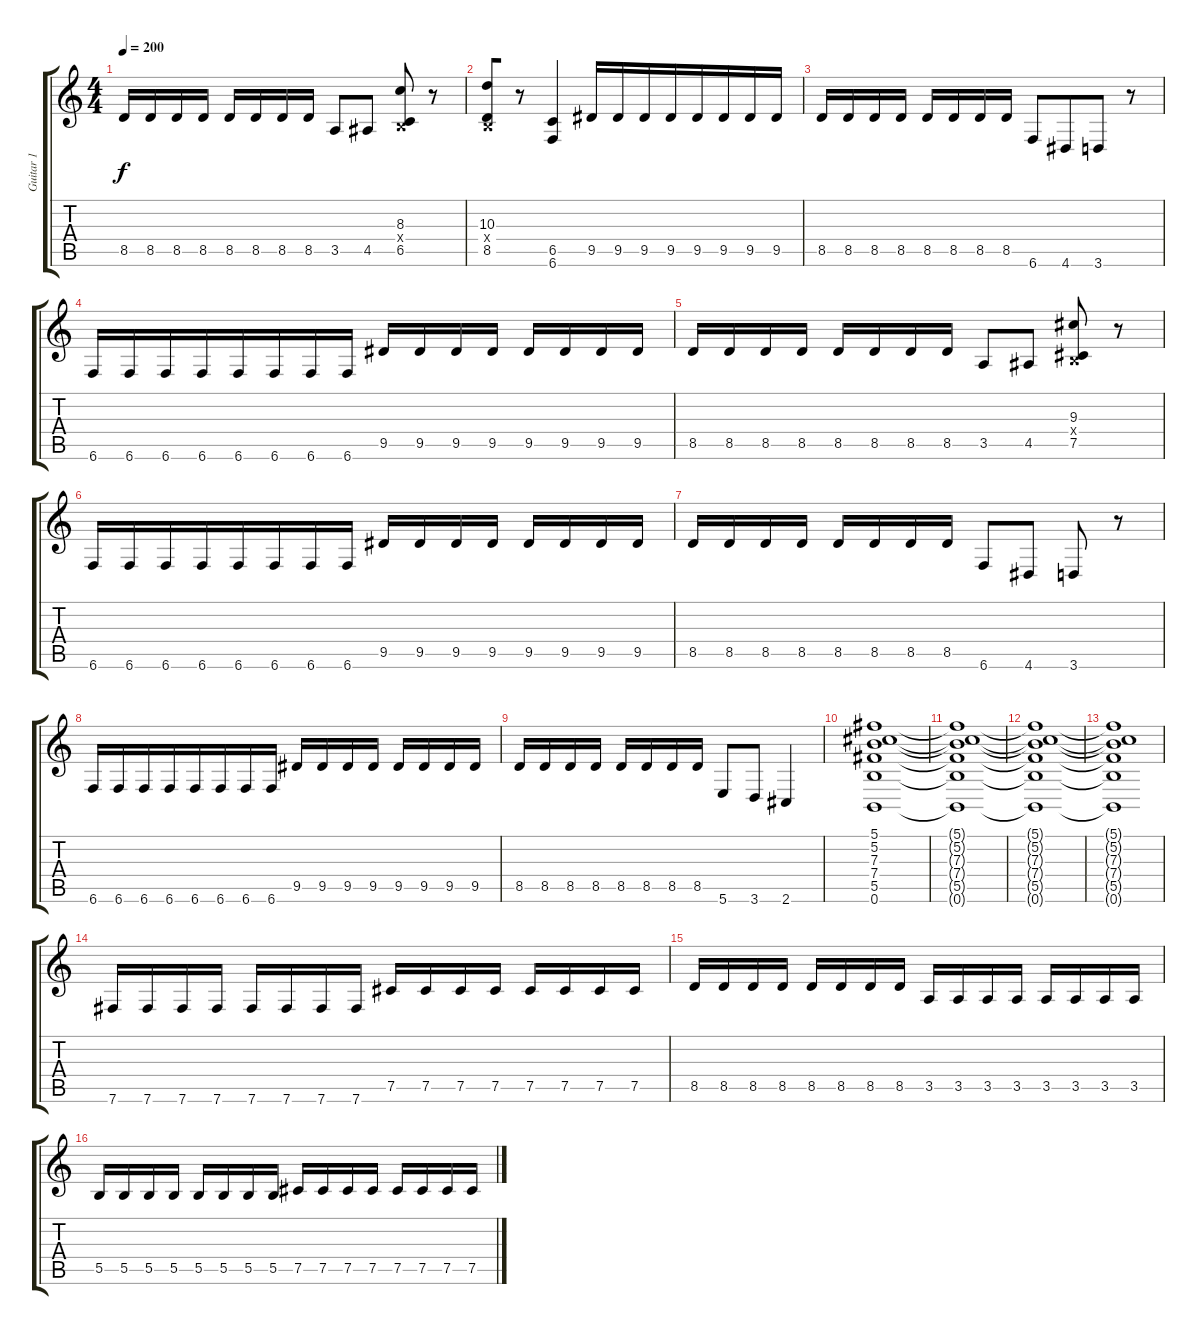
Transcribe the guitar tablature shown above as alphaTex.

\track ("Guitar 1" "Guitar 1") {instrument distortionguitar}
\staff {score tabs}
\tuning (Db4 Ab3 E3 B2 Gb2 B1) {hide}
\ts (4 4)
\tempo 200
\clef g2
\ks c
8.5.16{dy f beam merge} 8.5.16 8.5.16{beam merge} 8.5.16 8.5.16 8.5.16{beam merge} 8.5.16{beam merge} 8.5.16 3.5.8{beam merge} 4.5.8 (8.3 0.4{x} 6.5).8 r.8 |
(10.3 0.4{x} 8.5).8{beam merge} r.8 (6.5 6.6).4{beam merge} 9.5.16{beam merge} 9.5.16{beam merge} 9.5.16{beam merge} 9.5.16{beam merge} 9.5.16 9.5.16 9.5.16 9.5.16 |
8.5.16 8.5.16{beam merge} 8.5.16 8.5.16 8.5.16 8.5.16 8.5.16{beam merge} 8.5.16 6.6.8 4.6.8{beam merge} 3.6.8 r.8 |
6.6.16 6.6.16{beam merge} 6.6.16{beam merge} 6.6.16{beam merge} 6.6.16 6.6.16{beam merge} 6.6.16{beam merge} 6.6.16 9.5.16{beam merge} 9.5.16 9.5.16 9.5.16 9.5.16{beam merge} 9.5.16{beam merge} 9.5.16{beam merge} 9.5.16 |
8.5.16{beam merge} 8.5.16 8.5.16{beam merge} 8.5.16 8.5.16 8.5.16{beam merge} 8.5.16{beam merge} 8.5.16 3.5.8{beam merge} 4.5.8 (9.3 0.4{x} 7.5).8 r.8 |
6.6.16 6.6.16{beam merge} 6.6.16{beam merge} 6.6.16{beam merge} 6.6.16 6.6.16{beam merge} 6.6.16{beam merge} 6.6.16 9.5.16{beam merge} 9.5.16 9.5.16 9.5.16 9.5.16{beam merge} 9.5.16{beam merge} 9.5.16{beam merge} 9.5.16 |
8.5.16{beam merge} 8.5.16 8.5.16{beam merge} 8.5.16 8.5.16 8.5.16{beam merge} 8.5.16{beam merge} 8.5.16 6.6.8{beam merge} 4.6.8 3.6.8 r.8 |
6.6.16 6.6.16{beam merge} 6.6.16{beam merge} 6.6.16{beam merge} 6.6.16 6.6.16{beam merge} 6.6.16{beam merge} 6.6.16 9.5.16{beam merge} 9.5.16 9.5.16 9.5.16 9.5.16{beam merge} 9.5.16{beam merge} 9.5.16{beam merge} 9.5.16 |
8.5.16{beam merge} 8.5.16 8.5.16{beam merge} 8.5.16 8.5.16 8.5.16{beam merge} 8.5.16{beam merge} 8.5.16 5.6.8{beam merge} 3.6.8 2.6.4 |
(5.1 5.2 7.3 7.4 5.5 0.6).1 |
(5.1{t} 5.2{t} 7.3{t} 7.4{t} 5.5{t} 0.6{t}).1 |
(5.1{t} 5.2{t} 7.3{t} 7.4{t} 5.5{t} 0.6{t}).1 |
(5.1{t} 5.2{t} 7.3{t} 7.4{t} 5.5{t} 0.6{t}).1 |
7.6.16 7.6.16 7.6.16 7.6.16 7.6.16 7.6.16{beam merge} 7.6.16 7.6.16 7.5.16{beam merge} 7.5.16{beam merge} 7.5.16{beam merge} 7.5.16 7.5.16 7.5.16 7.5.16 7.5.16 |
8.5.16{beam merge} 8.5.16{beam merge} 8.5.16{beam merge} 8.5.16 8.5.16 8.5.16{beam merge} 8.5.16 8.5.16 3.5.16 3.5.16{beam merge} 3.5.16 3.5.16 3.5.16 3.5.16{beam merge} 3.5.16 3.5.16 |
5.5.16 5.5.16 5.5.16 5.5.16 5.5.16{beam merge} 5.5.16{beam merge} 5.5.16{beam merge} 5.5.16 7.5.16{beam merge} 7.5.16{beam merge} 7.5.16 7.5.16 7.5.16 7.5.16{beam merge} 7.5.16 7.5.16
